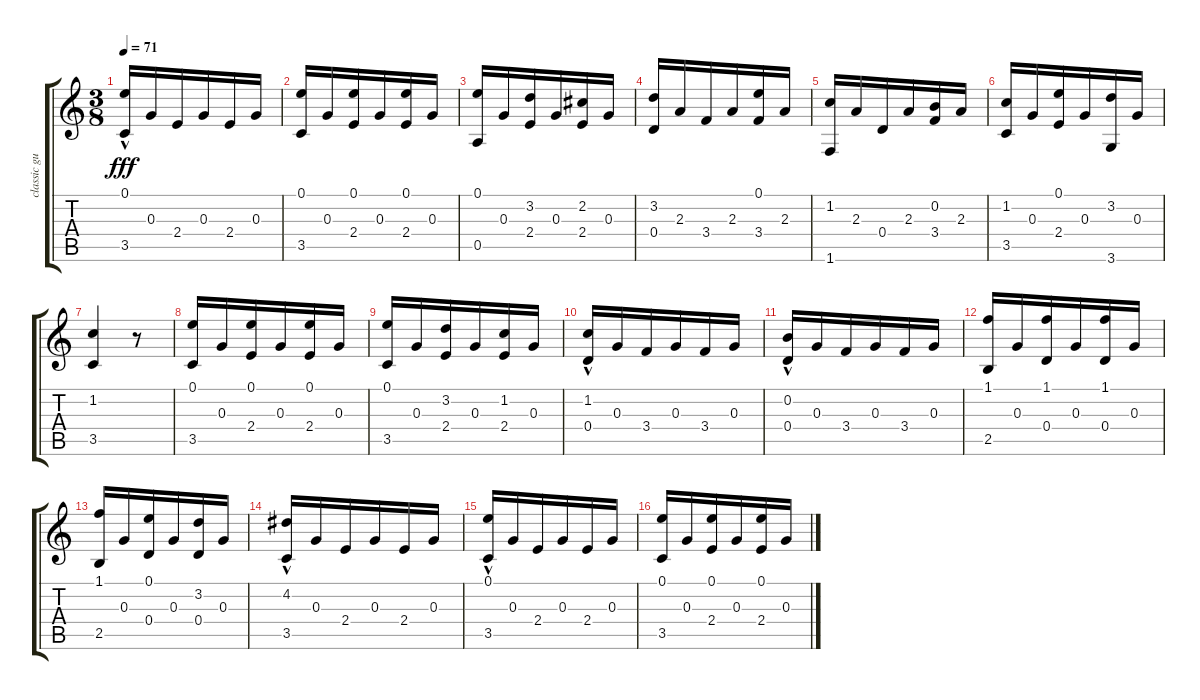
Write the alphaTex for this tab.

\track ("classic guitar" "classic gu") {instrument acousticguitarnylon}
\staff {score tabs}
\tuning (E4 B3 G3 D3 A2 E2) {hide}
\ts (3 8)
\tempo 71
\clef g2
\ks c
(0.1{hac} 3.5).16{dy fff} 0.3.16 2.4.16 0.3.16 2.4.16 0.3.16 |
(0.1 3.5).16 0.3.16 (0.1 2.4).16 0.3.16 (0.1 2.4).16 0.3.16 |
(0.1 0.5).16 0.3.16 (3.2 2.4).16 0.3.16 (2.2 2.4).16 0.3.16 |
(3.2 0.4).16 2.3.16 3.4.16 2.3.16 (0.1 3.4).16 2.3.16 |
(1.2 1.6).16 2.3.16 0.4.16 2.3.16 (0.2 3.4).16 2.3.16 |
(1.2 3.5).16 0.3.16 (0.1 2.4).16 0.3.16 (3.2 3.6).16 0.3.16 |
(1.2 3.5).4 r.8 |
(0.1 3.5).16 0.3.16 (0.1 2.4).16 0.3.16 (0.1 2.4).16 0.3.16 |
(0.1 3.5).16 0.3.16 (3.2 2.4).16 0.3.16 (1.2 2.4).16 0.3.16 |
(1.2{hac} 0.4).16 0.3.16 3.4.16 0.3.16 3.4.16 0.3.16 |
(0.2{hac} 0.4).16 0.3.16 3.4.16 0.3.16 3.4.16 0.3.16 |
(1.1 2.5).16 0.3.16 (1.1 0.4).16 0.3.16 (1.1 0.4).16 0.3.16 |
(1.1 2.5).16 0.3.16 (0.1 0.4).16 0.3.16 (3.2 0.4).16 0.3.16 |
(4.2{hac} 3.5).16 0.3.16 2.4.16 0.3.16 2.4.16 0.3.16 |
(0.1{hac} 3.5).16 0.3.16 2.4.16 0.3.16 2.4.16 0.3.16 |
(0.1 3.5).16 0.3.16 (0.1 2.4).16 0.3.16 (0.1 2.4).16 0.3.16
